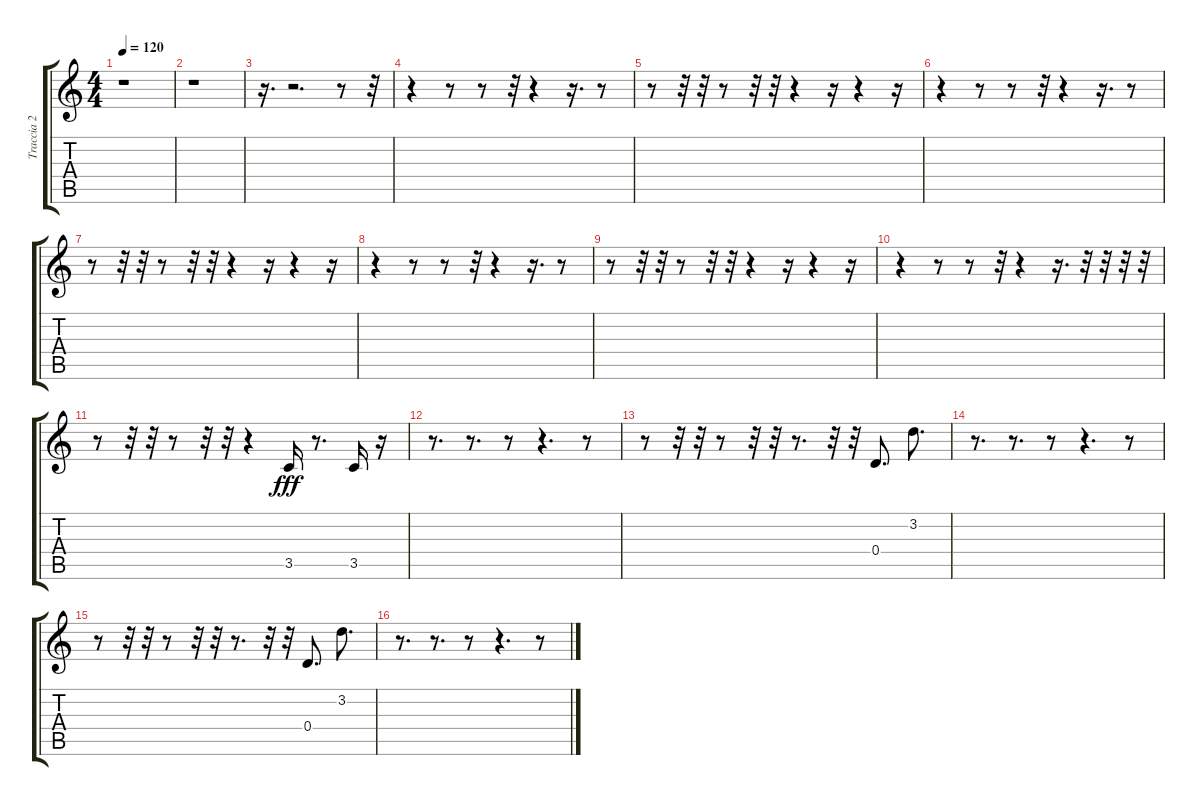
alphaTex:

\track ("Traccia 2" "Traccia 2") {instrument electricbassfinger}
\staff {score tabs}
\tuning (E4 B3 G3 D3 A2 E2) {hide}
\ts (4 4)
\tempo 120
\clef g2
\ks c
r.1{dy fff} |
r.1 |
r.16{d} r.2{d} r.8 r.32 |
r.4 r.8 r.8 r.32 r.4 r.16{d} r.8 |
r.8 r.32 r.32 r.8 r.32 r.32 r.4 r.16 r.4 r.16 |
r.4 r.8 r.8 r.32 r.4 r.16{d} r.8 |
r.8 r.32 r.32 r.8 r.32 r.32 r.4 r.16 r.4 r.16 |
r.4 r.8 r.8 r.32 r.4 r.16{d} r.8 |
r.8 r.32 r.32 r.8 r.32 r.32 r.4 r.16 r.4 r.16 |
r.4 r.8 r.8 r.32 r.4 r.16{d} r.32 r.32 r.32 r.32 |
r.8 r.32 r.32 r.8 r.32 r.32 r.4 3.5.16 r.8{d} 3.5.16 r.16 |
r.8{d} r.8{d} r.8 r.4{d} r.8 |
r.8 r.32 r.32 r.8 r.32 r.32 r.8{d} r.32 r.32 0.4.8{d} 3.2.8{d} |
r.8{d} r.8{d} r.8 r.4{d} r.8 |
r.8 r.32 r.32 r.8 r.32 r.32 r.8{d} r.32 r.32 0.4.8{d} 3.2.8{d} |
r.8{d} r.8{d} r.8 r.4{d} r.8
